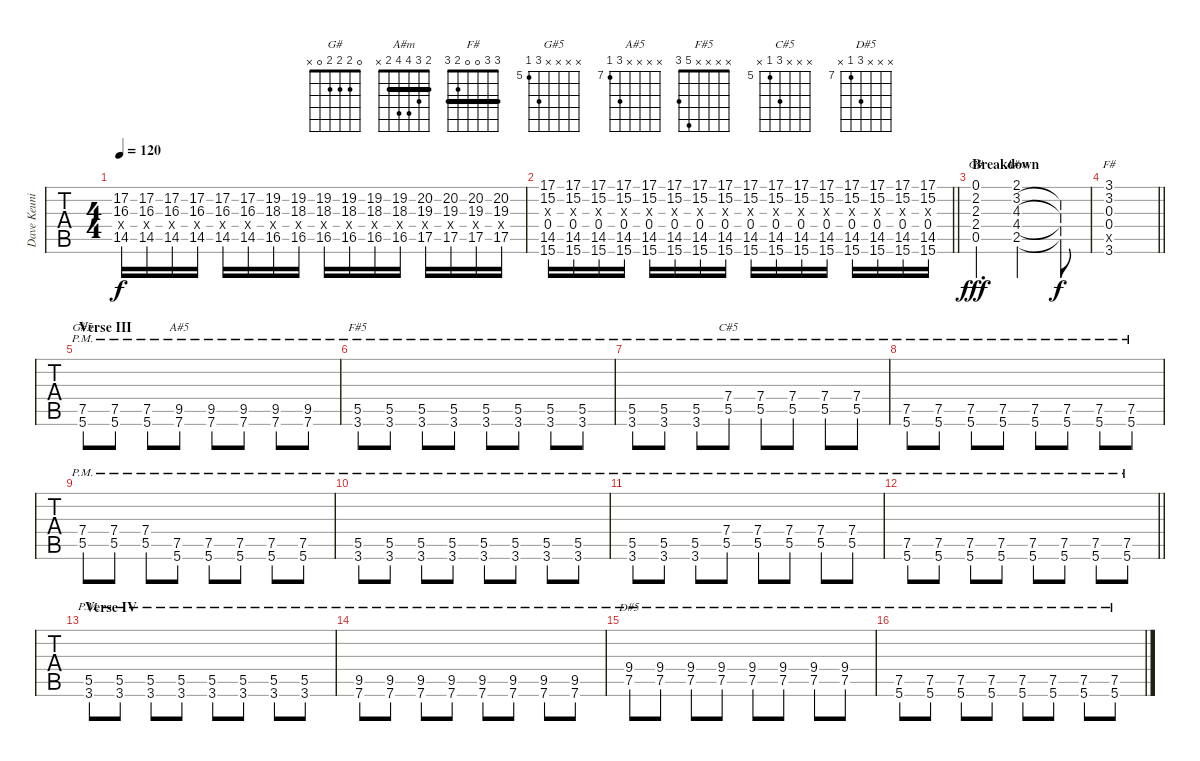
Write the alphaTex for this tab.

\track ("Dave Keuning's lead guitar" "Dave Keuni") {instrument overdrivenguitar}
\staff {tabs}
\tuning (Eb4 Bb3 Gb3 Db3 Ab2 Eb2) {hide}
\chord ("G#" 0 2 2 2 0 x)
\chord ("A#m" 2 3 4 4 2 x) {barre 2}
\chord ("F#" 3 3 0 0 2 3) {barre 3}
\chord ("G#5" x x x x 7 5) {firstfret 5}
\chord ("A#5" x x x x 9 7) {firstfret 7}
\chord ("F#5" x x x x 5 3)
\chord ("C#5" x x x 7 5 x) {firstfret 5}
\chord ("D#5" x x x 9 7 x) {firstfret 7}
\ts (4 4)
\tempo 120
\clef g2
\ks c#
(17.2 16.3 0.4{x} 14.5).16{dy f} (17.2 16.3 0.4{x} 14.5).16 (17.2 16.3 0.4{x} 14.5).16 (17.2 16.3 0.4{x} 14.5).16 (17.2 16.3 0.4{x} 14.5).16 (17.2 16.3 0.4{x} 14.5).16 (19.2 18.3 0.4{x} 16.5).16 (19.2 18.3 0.4{x} 16.5).16 (19.2 18.3 0.4{x} 16.5).16 (19.2 18.3 0.4{x} 16.5).16 (19.2 18.3 0.4{x} 16.5).16 (19.2 18.3 0.4{x} 16.5).16 (20.2 19.3 16.4{x} 17.5).16 (20.2 19.3 16.4{x} 17.5).16 (20.2 19.3 16.4{x} 17.5).16 (20.2 19.3 16.4{x} 17.5).16 |
\barLineRight lightlight
(17.1 15.2 0.3{x} 0.4 14.5 15.6).16 (17.1 15.2 0.3{x} 0.4 14.5 15.6).16 (17.1 15.2 0.3{x} 0.4 14.5 15.6).16 (17.1 15.2 0.3{x} 0.4 14.5 15.6).16 (17.1 15.2 0.3{x} 0.4 14.5 15.6).16 (17.1 15.2 0.3{x} 0.4 14.5 15.6).16 (17.1 15.2 0.3{x} 0.4 14.5 15.6).16 (17.1 15.2 0.3{x} 0.4 14.5 15.6).16 (17.1 15.2 0.3{x} 0.4 14.5 15.6).16 (17.1 15.2 0.3{x} 0.4 14.5 15.6).16 (17.1 15.2 0.3{x} 0.4 14.5 15.6).16 (17.1 15.2 0.3{x} 0.4 14.5 15.6).16 (17.1 15.2 0.3{x} 0.4 14.5 15.6).16 (17.1 15.2 0.3{x} 0.4 14.5 15.6).16 (17.1 15.2 0.3{x} 0.4 14.5 15.6).16 (17.1 15.2 2.3{x} 0.4 14.5 15.6).16 |
\section ("" "Breakdown")
(0.1 2.2 2.3 2.4 0.5).4{d ch "G#" dy fff} (2.1 3.2 4.3 4.4 2.5).2{ch "A#m"} (3.2{t} 4.3{t} 4.4{t} 2.5{t}).8{dy f} |
\barLineRight lightlight
(3.1 3.2 0.3 0.4 2.5{x} 3.6).1{ch "F#"} |
\section ("" "Verse III")
(7.5{pm} 5.6{pm}).8{ch "G#5"} (7.5{pm} 5.6{pm}).8 (7.5{pm} 5.6{pm}).8 (9.5{pm} 7.6{pm}).8{ch "A#5"} (9.5{pm} 7.6{pm}).8 (9.5{pm} 7.6{pm}).8 (9.5{pm} 7.6{pm}).8 (9.5{pm} 7.6{pm}).8 |
(5.5{pm} 3.6{pm}).8{ch "F#5"} (5.5{pm} 3.6{pm}).8 (5.5{pm} 3.6{pm}).8 (5.5{pm} 3.6{pm}).8 (5.5{pm} 3.6{pm}).8 (5.5{pm} 3.6{pm}).8 (5.5{pm} 3.6{pm}).8 (5.5{pm} 3.6{pm}).8 |
(5.5{pm} 3.6{pm}).8 (5.5{pm} 3.6{pm}).8 (5.5{pm} 3.6{pm}).8 (7.4{pm} 5.5{pm}).8{ch "C#5"} (7.4{pm} 5.5{pm}).8 (7.4{pm} 5.5{pm}).8 (7.4{pm} 5.5{pm}).8 (7.4{pm} 5.5{pm}).8 |
(7.5{pm} 5.6{pm}).8 (7.5{pm} 5.6{pm}).8 (7.5{pm} 5.6{pm}).8 (7.5{pm} 5.6{pm}).8 (7.5{pm} 5.6{pm}).8 (7.5{pm} 5.6{pm}).8 (7.5{pm} 5.6{pm}).8 (7.5{pm} 5.6{pm}).8 |
(7.4{pm} 5.5{pm}).8 (7.4{pm} 5.5{pm}).8 (7.4{pm} 5.5{pm}).8 (7.5{pm} 5.6{pm}).8 (7.5{pm} 5.6{pm}).8 (7.5{pm} 5.6{pm}).8 (7.5{pm} 5.6{pm}).8 (7.5{pm} 5.6{pm}).8 |
(5.5{pm} 3.6{pm}).8 (5.5{pm} 3.6{pm}).8 (5.5{pm} 3.6{pm}).8 (5.5{pm} 3.6{pm}).8 (5.5{pm} 3.6{pm}).8 (5.5{pm} 3.6{pm}).8 (5.5{pm} 3.6{pm}).8 (5.5{pm} 3.6{pm}).8 |
(5.5{pm} 3.6{pm}).8 (5.5{pm} 3.6{pm}).8 (5.5{pm} 3.6{pm}).8 (7.4{pm} 5.5{pm}).8 (7.4{pm} 5.5{pm}).8 (7.4{pm} 5.5{pm}).8 (7.4{pm} 5.5{pm}).8 (7.4{pm} 5.5{pm}).8 |
\barLineRight lightlight
(7.5{pm} 5.6{pm}).8 (7.5{pm} 5.6{pm}).8 (7.5{pm} 5.6{pm}).8 (7.5{pm} 5.6{pm}).8 (7.5{pm} 5.6{pm}).8 (7.5{pm} 5.6{pm}).8 (7.5{pm} 5.6{pm}).8 (7.5{pm} 5.6{pm}).8 |
\section ("" "Verse IV")
(5.5{pm} 3.6{pm}).8 (5.5{pm} 3.6{pm}).8 (5.5{pm} 3.6{pm}).8 (5.5{pm} 3.6{pm}).8 (5.5{pm} 3.6{pm}).8 (5.5{pm} 3.6{pm}).8 (5.5{pm} 3.6{pm}).8 (5.5{pm} 3.6{pm}).8 |
(9.5{pm} 7.6{pm}).8 (9.5{pm} 7.6{pm}).8 (9.5{pm} 7.6{pm}).8 (9.5{pm} 7.6{pm}).8 (9.5{pm} 7.6{pm}).8 (9.5{pm} 7.6{pm}).8 (9.5{pm} 7.6{pm}).8 (9.5{pm} 7.6{pm}).8 |
(9.4{pm} 7.5{pm}).8{ch "D#5"} (9.4{pm} 7.5{pm}).8 (9.4{pm} 7.5{pm}).8 (9.4{pm} 7.5{pm}).8 (9.4{pm} 7.5{pm}).8 (9.4{pm} 7.5{pm}).8 (9.4{pm} 7.5{pm}).8 (9.4{pm} 7.5{pm}).8 |
(7.5{pm} 5.6{pm}).8 (7.5{pm} 5.6{pm}).8 (7.5{pm} 5.6{pm}).8 (7.5{pm} 5.6{pm}).8 (7.5{pm} 5.6{pm}).8 (7.5{pm} 5.6{pm}).8 (7.5{pm} 5.6{pm}).8 (7.5{pm} 5.6{pm}).8
